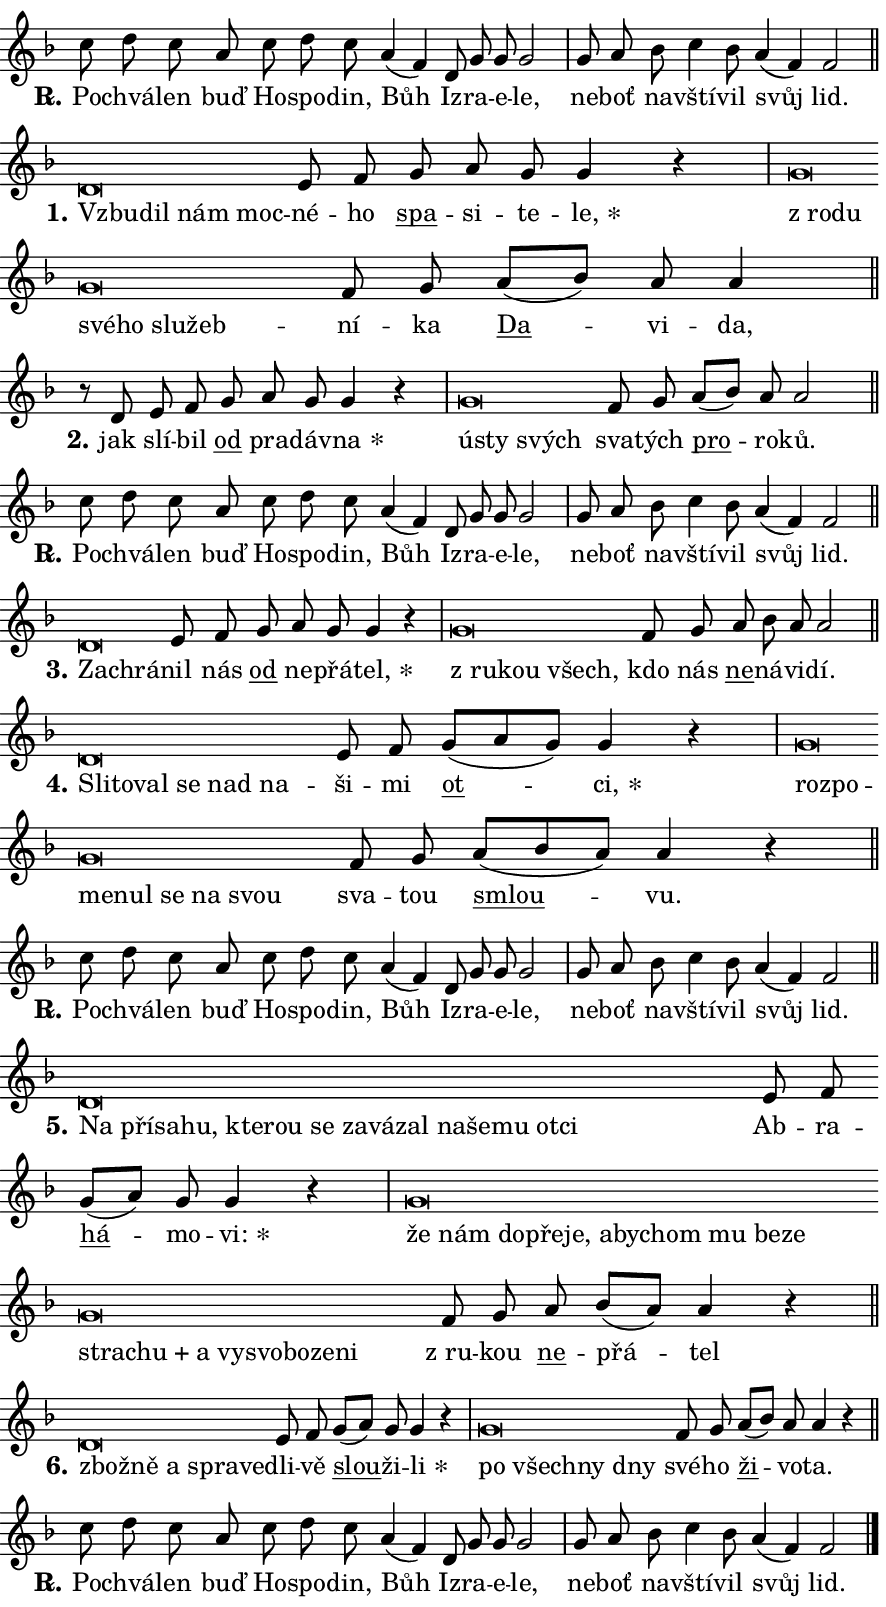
\version "2.24.0"
\header { tagline = "" }
\paper {
  indent = 0\cm
  top-margin = 0\cm
  right-margin = 0.13\cm % to fit lyric hyphens
  bottom-margin = 0\cm
  left-margin = 0\cm
  paper-width = 15\cm
  page-breaking = #ly:one-page-breaking
  system-system-spacing.basic-distance = #11
  score-system-spacing.basic-distance = #11
  ragged-last = ##f
}


%% Author: Thomas Morley
%% https://lists.gnu.org/archive/html/lilypond-user/2020-05/msg00002.html
#(define (line-position grob)
"Returns position of @var[grob} in current system:
   @code{'start}, if at first time-step
   @code{'end}, if at last time-step
   @code{'middle} otherwise
"
  (let* ((col (ly:item-get-column grob))
         (ln (ly:grob-object col 'left-neighbor))
         (rn (ly:grob-object col 'right-neighbor))
         (col-to-check-left (if (ly:grob? ln) ln col))
         (col-to-check-right (if (ly:grob? rn) rn col))
         (break-dir-left
           (and
             (ly:grob-property col-to-check-left 'non-musical #f)
             (ly:item-break-dir col-to-check-left)))
         (break-dir-right
           (and
             (ly:grob-property col-to-check-right 'non-musical #f)
             (ly:item-break-dir col-to-check-right))))
        (cond ((eqv? 1 break-dir-left) 'start)
              ((eqv? -1 break-dir-right) 'end)
              (else 'middle))))

#(define (tranparent-at-line-position vctor)
  (lambda (grob)
  "Relying on @code{line-position} select the relevant enry from @var{vctor}.
Used to determine transparency,"
    (case (line-position grob)
      ((end) (not (vector-ref vctor 0)))
      ((middle) (not (vector-ref vctor 1)))
      ((start) (not (vector-ref vctor 2))))))

noteHeadBreakVisibility =
#(define-music-function (break-visibility)(vector?)
"Makes @code{NoteHead}s transparent relying on @var{break-visibility}"
#{
  \override NoteHead.transparent =
    #(tranparent-at-line-position break-visibility)
#})

#(define delete-ledgers-for-transparent-note-heads
  (lambda (grob)
    "Reads whether a @code{NoteHead} is transparent.
If so this @code{NoteHead} is removed from @code{'note-heads} from
@var{grob}, which is supposed to be @code{LedgerLineSpanner}.
As a result ledgers are not printed for this @code{NoteHead}"
    (let* ((nhds-array (ly:grob-object grob 'note-heads))
           (nhds-list
             (if (ly:grob-array? nhds-array)
                 (ly:grob-array->list nhds-array)
                 '()))
           ;; Relies on the transparent-property being done before
           ;; Staff.LedgerLineSpanner.after-line-breaking is executed.
           ;; This is fragile ...
           (to-keep
             (remove
               (lambda (nhd)
                 (ly:grob-property nhd 'transparent #f))
               nhds-list)))
      ;; TODO find a better method to iterate over grob-arrays, similiar
      ;; to filter/remove etc for lists
      ;; For now rebuilt from scratch
      (set! (ly:grob-object grob 'note-heads)  '())
      (for-each
        (lambda (nhd)
          (ly:pointer-group-interface::add-grob grob 'note-heads nhd))
        to-keep))))

squashNotes = {
  \override NoteHead.X-extent = #'(-0.2 . 0.2)
  \override NoteHead.Y-extent = #'(-0.75 . 0)
  \override NoteHead.stencil =
    #(lambda (grob)
       (let ((pos (ly:grob-property grob 'staff-position)))
         (begin
           (if (< pos -7) (display "ERROR: Lower brevis then expected\n") (display ""))
           (if (<= pos -6) ly:text-interface::print ly:note-head::print))))
}
unSquashNotes = {
  \revert NoteHead.X-extent
  \revert NoteHead.Y-extent
  \revert NoteHead.stencil
}

hideNotes = \noteHeadBreakVisibility #begin-of-line-visible
unHideNotes = \noteHeadBreakVisibility #all-visible

% work-around for resetting accidentals
% https://lilypond.org/doc/v2.23/Documentation/notation/displaying-rhythms#unmetered-music
cadenzaMeasure = {
  \cadenzaOff
  \partial 1024 s1024
  \cadenzaOn
}

#(define-markup-command (accent layout props text) (markup?)
  "Underline accented syllable"
  (interpret-markup layout props
    #{\markup \override #'(offset . 4.3) \underline { #text }#}))

responsum = \markup \concat {
  "R" \hspace #-1.05 \path #0.1 #'((moveto 0 0.07) (lineto 0.9 0.8)) \hspace #0.05 "."
}

spaceSize = #0.6828661417322834 % exact space size for TeX Gyre Schola

\layout {
  \context {
    \Staff
    \remove "Time_signature_engraver"
    \override LedgerLineSpanner.after-line-breaking = #delete-ledgers-for-transparent-note-heads
  }
  \context {
    \Lyrics {
      \override LyricSpace.minimum-distance = \spaceSize
      \override LyricText.font-name = #"TeX Gyre Schola"
      \override LyricText.font-size = 1
      \override StanzaNumber.font-name = #"TeX Gyre Schola Bold"
      \override StanzaNumber.font-size = 1
    }
  }
  \context {
    \Score 
    \override NoteHead.text =
      #(lambda (grob) 
        (let ((pos (ly:grob-property grob 'staff-position)))
          #{\markup {
            \combine
              \halign #-0.55 \raise #(if (= pos -6) 0 0.5) \override #'(thickness . 2) \draw-line #'(3.2 . 0)
              \musicglyph "noteheads.sM1"
          }#}))
  }
}

% magnetic-lyrics.ily
%
%   written by
%     Jean Abou Samra <jean@abou-samra.fr>
%     Werner Lemberg <wl@gnu.org>
%
%   adapted by
%     Jiri Hon <jiri.hon@gmail.com>
%
% Version 2022-Apr-15

% https://www.mail-archive.com/lilypond-user@gnu.org/msg149350.html

#(define (Left_hyphen_pointer_engraver context)
   "Collect syllable-hyphen-syllable occurrences in lyrics and store
them in properties.  This engraver only looks to the left.  For
example, if the lyrics input is @code{foo -- bar}, it does the
following.

@itemize @bullet
@item
Set the @code{text} property of the @code{LyricHyphen} grob between
@q{foo} and @q{bar} to @code{foo}.

@item
Set the @code{left-hyphen} property of the @code{LyricText} grob with
text @q{foo} to the @code{LyricHyphen} grob between @q{foo} and
@q{bar}.
@end itemize

Use this auxiliary engraver in combination with the
@code{lyric-@/text::@/apply-@/magnetic-@/offset!} hook."
   (let ((hyphen #f)
         (text #f))
     (make-engraver
      (acknowledgers
       ((lyric-syllable-interface engraver grob source-engraver)
        (set! text grob)))
      (end-acknowledgers
       ((lyric-hyphen-interface engraver grob source-engraver)
        ;(when (not (grob::has-interface grob 'lyric-space-interface))
          (set! hyphen grob)));)
      ((stop-translation-timestep engraver)
       (when (and text hyphen)
         (ly:grob-set-object! text 'left-hyphen hyphen))
       (set! text #f)
       (set! hyphen #f)))))

#(define (lyric-text::apply-magnetic-offset! grob)
   "If the space between two syllables is less than the value in
property @code{LyricText@/.details@/.squash-threshold}, move the right
syllable to the left so that it gets concatenated with the left
syllable.

Use this function as a hook for
@code{LyricText@/.after-@/line-@/breaking} if the
@code{Left_@/hyphen_@/pointer_@/engraver} is active."
   (let ((hyphen (ly:grob-object grob 'left-hyphen #f)))
     (when hyphen
       (let ((left-text (ly:spanner-bound hyphen LEFT)))
         (when (grob::has-interface left-text 'lyric-syllable-interface)
           (let* ((common (ly:grob-common-refpoint grob left-text X))
                  (this-x-ext (ly:grob-extent grob common X))
                  (left-x-ext
                   (begin
                     ;; Trigger magnetism for left-text.
                     (ly:grob-property left-text 'after-line-breaking)
                     (ly:grob-extent left-text common X)))
                  ;; `delta` is the gap width between two syllables.
                  (delta (- (interval-start this-x-ext)
                            (interval-end left-x-ext)))
                  (details (ly:grob-property grob 'details))
                  (threshold (assoc-get 'squash-threshold details 0.2)))
             (when (< delta threshold)
               (let* (;; We have to manipulate the input text so that
                      ;; ligatures crossing syllable boundaries are not
                      ;; disabled.  For languages based on the Latin
                      ;; script this is essentially a beautification.
                      ;; However, for non-Western scripts it can be a
                      ;; necessity.
                      (lt (ly:grob-property left-text 'text))
                      (rt (ly:grob-property grob 'text))
                      (is-space (grob::has-interface hyphen 'lyric-space-interface))
                      (space (if is-space " " ""))
                      (extra-delta (if is-space spaceSize 0))
                      ;; Append new syllable.
                      (ltrt-space (if (and (string? lt) (string? rt))
                                (string-append lt space rt)
                                (make-concat-markup (list lt space rt))))
                      ;; Right-align `ltrt` to the right side.
                      (ltrt-space-markup (grob-interpret-markup
                               grob
                               (make-translate-markup
                                (cons (interval-length this-x-ext) 0)
                                (make-right-align-markup ltrt-space)))))
                 (begin
                   ;; Don't print `left-text`.
                   (ly:grob-set-property! left-text 'stencil #f)
                   ;; Set text and stencil (which holds all collected
                   ;; syllables so far) and shift it to the left.
                   (ly:grob-set-property! grob 'text ltrt-space)
                   (ly:grob-set-property! grob 'stencil ltrt-space-markup)
                   (ly:grob-translate-axis! grob (- (- delta extra-delta)) X))))))))))


#(define (lyric-hyphen::displace-bounds-first grob)
   ;; Make very sure this callback isn't triggered too early.
   (let ((left (ly:spanner-bound grob LEFT))
         (right (ly:spanner-bound grob RIGHT)))
     (ly:grob-property left 'after-line-breaking)
     (ly:grob-property right 'after-line-breaking)
     (ly:lyric-hyphen::print grob)))

squashThreshold = #0.4

\layout {
  \context {
    \Lyrics
    \consists #Left_hyphen_pointer_engraver
    \override LyricText.after-line-breaking =
      #lyric-text::apply-magnetic-offset!
    \override LyricHyphen.stencil = #lyric-hyphen::displace-bounds-first
    \override LyricText.details.squash-threshold = \squashThreshold
    \override LyricHyphen.minimum-distance = 0
    \override LyricHyphen.minimum-length = \squashThreshold
  }
}

squashText = \override LyricText.details.squash-threshold = 9999
unSquashText = \override LyricText.details.squash-threshold = \squashThreshold

leftText = \override LyricText.self-alignment-X = #LEFT
unLeftText = \revert LyricText.self-alignment-X

starOffset = #(lambda (grob) 
                (let ((x_offset (ly:self-alignment-interface::aligned-on-x-parent grob)))
                  (if (= x_offset 0) 0 (+ x_offset 1.2))))

star = #(define-music-function (syllable)(string?)
"Append star separator at the end of a syllable"
#{
  \once \override LyricText.X-offset = #starOffset
  \lyricmode { \markup {
    #syllable
    \override #'((font-name . "TeX Gyre Schola Bold")) \hspace #0.2 \lower #0.65 \larger "*"
  } }
#})

starAccent = #(define-music-function (syllable)(string?)
"Append star separator at the end of a syllable and make accent"
#{
  \once \override LyricText.X-offset = #starOffset
  \lyricmode { \markup {
    \accent #syllable
    \override #'((font-name . "TeX Gyre Schola Bold")) \hspace #0.2 \lower #0.65 \larger "*"
  } }
#})

breath = #(define-music-function (syllable)(string?)
"Append breathing indicator at the end of a syllable"
#{
  \lyricmode { \markup { #syllable "+" } }
#})

optionalBreath = #(define-music-function (syllable)(string?)
"Append optional breathing indicator at the end of a syllable"
#{
  \lyricmode { \markup { #syllable "(+)" } }
#})


\score {
    <<
        \new Voice = "melody" { \cadenzaOn \key f \major \relative { c''8 d c a \bar "" c d c \bar "" a4( f) \bar "" d8 g g g2 \cadenzaMeasure \bar "|" g8 a \bar "" bes c4 bes8 \bar "" a4( f) f2 \cadenzaMeasure \bar "||" \break } }
        \new Lyrics \lyricsto "melody" { \lyricmode { \set stanza = \responsum
Po -- chvá -- len buď Ho -- spo -- din, Bůh Iz -- ra -- e -- le, ne -- boť na -- vští -- vil svůj lid. } }
    >>
    \layout {}
}

\score {
    <<
        \new Voice = "melody" { \cadenzaOn \key f \major \relative { \squashNotes d'\breve*1/16 \hideNotes \breve*1/16 \bar "" \breve*1/16 \breve*1/16 \bar "" \unHideNotes \unSquashNotes e8 f \bar "" g a g g4 r \cadenzaMeasure \bar "|" \squashNotes g\breve*1/16 \hideNotes \breve*1/16 \bar "" \breve*1/16 \bar "" \breve*1/16 \bar "" \breve*1/16 \breve*1/16 \bar "" \unHideNotes \unSquashNotes f8 g \bar "" a[( bes)] a a4 \cadenzaMeasure \bar "||" \break } }
        \new Lyrics \lyricsto "melody" { \lyricmode { \set stanza = "1."
\leftText Vzbu -- \squashText dil nám moc -- \unLeftText \unSquashText né -- ho \markup \accent spa -- si -- te -- \star le, \leftText "z ro" -- \squashText du své -- ho slu -- žeb -- \unLeftText \unSquashText ní -- ka \markup \accent Da -- vi -- da, } }
    >>
    \layout {}
}

\score {
    <<
        \new Voice = "melody" { \cadenzaOn \key f \major \relative { r8 d'8 e8 f \bar "" g a g g4 r \cadenzaMeasure \bar "|" \squashNotes g\breve*1/16 \hideNotes \breve*1/16 \breve*1/16 \bar "" \unHideNotes \unSquashNotes f8 g \bar "" a[( bes)] a a2 \cadenzaMeasure \bar "||" \break } }
        \new Lyrics \lyricsto "melody" { \lyricmode { \set stanza = "2."
jak slí -- bil \markup \accent od pra -- dáv -- \star na \leftText ú -- \squashText sty svých \unLeftText \unSquashText sva -- tých \markup \accent pro -- ro -- ků. } }
    >>
    \layout {}
}

\score {
    <<
        \new Voice = "melody" { \cadenzaOn \key f \major \relative { c''8 d c a \bar "" c d c \bar "" a4( f) \bar "" d8 g g g2 \cadenzaMeasure \bar "|" g8 a \bar "" bes c4 bes8 \bar "" a4( f) f2 \cadenzaMeasure \bar "||" \break } }
        \new Lyrics \lyricsto "melody" { \lyricmode { \set stanza = \responsum
Po -- chvá -- len buď Ho -- spo -- din, Bůh Iz -- ra -- e -- le, ne -- boť na -- vští -- vil svůj lid. } }
    >>
    \layout {}
}

\score {
    <<
        \new Voice = "melody" { \cadenzaOn \key f \major \relative { \squashNotes d'\breve*1/16 \hideNotes \breve*1/16 \bar "" \unHideNotes \unSquashNotes e8 f \bar "" g a g g4 r \cadenzaMeasure \bar "|" \squashNotes g\breve*1/16 \hideNotes \breve*1/16 \breve*1/16 \bar "" \unHideNotes \unSquashNotes f8 g \bar "" a bes a a2 \cadenzaMeasure \bar "||" \break } }
        \new Lyrics \lyricsto "melody" { \lyricmode { \set stanza = "3."
\leftText Za -- \squashText chrá -- \unLeftText \unSquashText nil nás \markup \accent od ne -- přá -- \star tel, \leftText "z ru" -- \squashText kou všech, \unLeftText \unSquashText kdo nás \markup \accent ne -- ná -- vi -- dí. } }
    >>
    \layout {}
}

\score {
    <<
        \new Voice = "melody" { \cadenzaOn \key f \major \relative { \squashNotes d'\breve*1/16 \hideNotes \breve*1/16 \bar "" \breve*1/16 \bar "" \breve*1/16 \bar "" \breve*1/16 \breve*1/16 \bar "" \unHideNotes \unSquashNotes e8 f \bar "" g[( a g)] g4 r \cadenzaMeasure \bar "|" \squashNotes g\breve*1/16 \hideNotes \breve*1/16 \bar "" \breve*1/16 \bar "" \breve*1/16 \bar "" \breve*1/16 \bar "" \breve*1/16 \breve*1/16 \bar "" \unHideNotes \unSquashNotes f8 g \bar "" a[( bes a)] a4 r \cadenzaMeasure \bar "||" \break } }
        \new Lyrics \lyricsto "melody" { \lyricmode { \set stanza = "4."
\leftText Sli -- \squashText to -- val se nad na -- \unLeftText \unSquashText ši -- mi \markup \accent ot -- \star ci, \leftText roz -- \squashText po -- me -- nul se na svou \unLeftText \unSquashText sva -- tou \markup \accent smlou -- vu. } }
    >>
    \layout {}
}

\score {
    <<
        \new Voice = "melody" { \cadenzaOn \key f \major \relative { c''8 d c a \bar "" c d c \bar "" a4( f) \bar "" d8 g g g2 \cadenzaMeasure \bar "|" g8 a \bar "" bes c4 bes8 \bar "" a4( f) f2 \cadenzaMeasure \bar "||" \break } }
        \new Lyrics \lyricsto "melody" { \lyricmode { \set stanza = \responsum
Po -- chvá -- len buď Ho -- spo -- din, Bůh Iz -- ra -- e -- le, ne -- boť na -- vští -- vil svůj lid. } }
    >>
    \layout {}
}

\score {
    <<
        \new Voice = "melody" { \cadenzaOn \key f \major \relative { \squashNotes d'\breve*1/16 \hideNotes \breve*1/16 \bar "" \breve*1/16 \bar "" \breve*1/16 \bar "" \breve*1/16 \bar "" \breve*1/16 \bar "" \breve*1/16 \bar "" \breve*1/16 \bar "" \breve*1/16 \bar "" \breve*1/16 \bar "" \breve*1/16 \bar "" \breve*1/16 \bar "" \breve*1/16 \bar "" \breve*1/16 \breve*1/16 \bar "" \unHideNotes \unSquashNotes e8 f \bar "" g[( a)] g g4 r \cadenzaMeasure \bar "|" \squashNotes g\breve*1/16 \hideNotes \breve*1/16 \bar "" \breve*1/16 \bar "" \breve*1/16 \bar "" \breve*1/16 \bar "" \breve*1/16 \bar "" \breve*1/16 \bar "" \breve*1/16 \bar "" \breve*1/16 \bar "" \breve*1/16 \bar "" \breve*1/16 \bar "" \breve*1/16 \bar "" \breve*1/16 \bar "" \breve*1/16 \bar "" \breve*1/16 \bar "" \breve*1/16 \bar "" \breve*1/16 \bar "" \breve*1/16 \breve*1/16 \bar "" \unHideNotes \unSquashNotes f8 g \bar "" a bes[( a)] a4 r \cadenzaMeasure \bar "||" \break } }
        \new Lyrics \lyricsto "melody" { \lyricmode { \set stanza = "5."
\leftText Na \squashText pří -- sa -- hu, kte -- rou se za -- vá -- zal na -- še -- mu ot -- ci \unLeftText \unSquashText Ab -- ra -- \markup \accent há -- mo -- \star vi: \leftText že \squashText nám do -- pře -- je, a -- by -- chom mu be -- ze stra -- \breath "chu" a vy -- svo -- bo -- ze -- ni \unLeftText \unSquashText "z ru" -- kou \markup \accent ne -- přá -- tel } }
    >>
    \layout {}
}

\score {
    <<
        \new Voice = "melody" { \cadenzaOn \key f \major \relative { \squashNotes d'\breve*1/16 \hideNotes \breve*1/16 \bar "" \breve*1/16 \bar "" \breve*1/16 \breve*1/16 \bar "" \unHideNotes \unSquashNotes e8 f \bar "" g[( a)] g g4 r \cadenzaMeasure \bar "|" \squashNotes g\breve*1/16 \hideNotes \breve*1/16 \bar "" \breve*1/16 \breve*1/16 \bar "" \unHideNotes \unSquashNotes f8 g \bar "" a[( bes)] a a4 r \cadenzaMeasure \bar "||" \break } }
        \new Lyrics \lyricsto "melody" { \lyricmode { \set stanza = "6."
\leftText zbož -- \squashText ně a spra -- ve -- \unLeftText \unSquashText dli -- vě \markup \accent slou -- ži -- \star li \leftText po \squashText všech -- ny dny \unLeftText \unSquashText své -- ho \markup \accent ži -- vo -- ta. } }
    >>
    \layout {}
}

\score {
    <<
        \new Voice = "melody" { \cadenzaOn \key f \major \relative { c''8 d c a \bar "" c d c \bar "" a4( f) \bar "" d8 g g g2 \cadenzaMeasure \bar "|" g8 a \bar "" bes c4 bes8 \bar "" a4( f) f2 \cadenzaMeasure \bar "||" \break } \bar "|." }
        \new Lyrics \lyricsto "melody" { \lyricmode { \set stanza = \responsum
Po -- chvá -- len buď Ho -- spo -- din, Bůh Iz -- ra -- e -- le, ne -- boť na -- vští -- vil svůj lid. } }
    >>
    \layout {}
}
